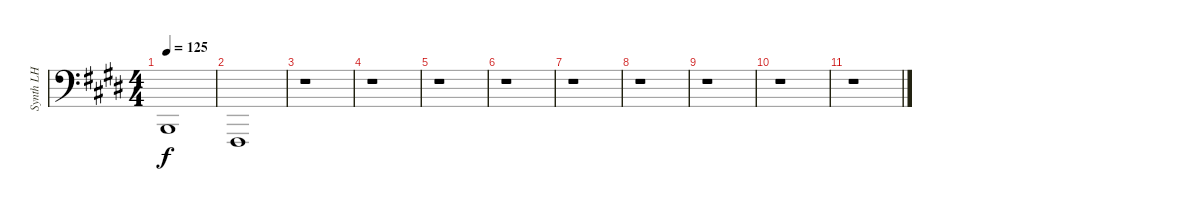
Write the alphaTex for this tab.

\track ("Synth LH" "Synth LH") {instrument stringensemble1}
\staff {score}
\tuning (G2 D2 A1 E1) {hide}
\ts (4 4)
\tempo 125
\clef f4
\ks c#minor
2.3.1{dy f} |
2.4.1 |
r.1 |
r.1 |
r.1 |
r.1 |
r.1 |
r.1 |
r.1 |
r.1 |
r.1
